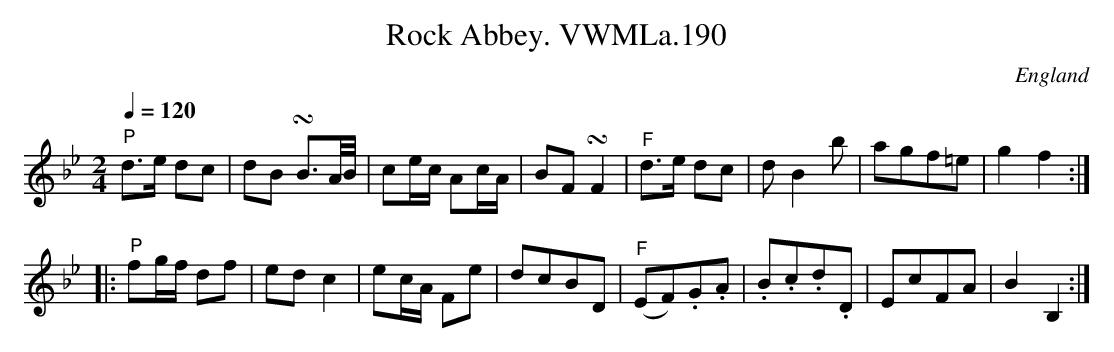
X:1
T:Rock Abbey. VWMLa.190
O:England
M:2/4
L:1/8
Q:1/4=120
K:Bb major
"P"d>e dc|dB !turn!B3/2A/4B/4|ce/c/ Ac/A/|BF!turn!F2|\
"^F"d>e dc|dB2b|agf=e|g2f2:|
|:"P"fg/f/ df|edc2|ec/A/ Fe|dcBD|\
"^F"(EF).G.A|.B.c.d.D|EcFA|B2B,2:|
